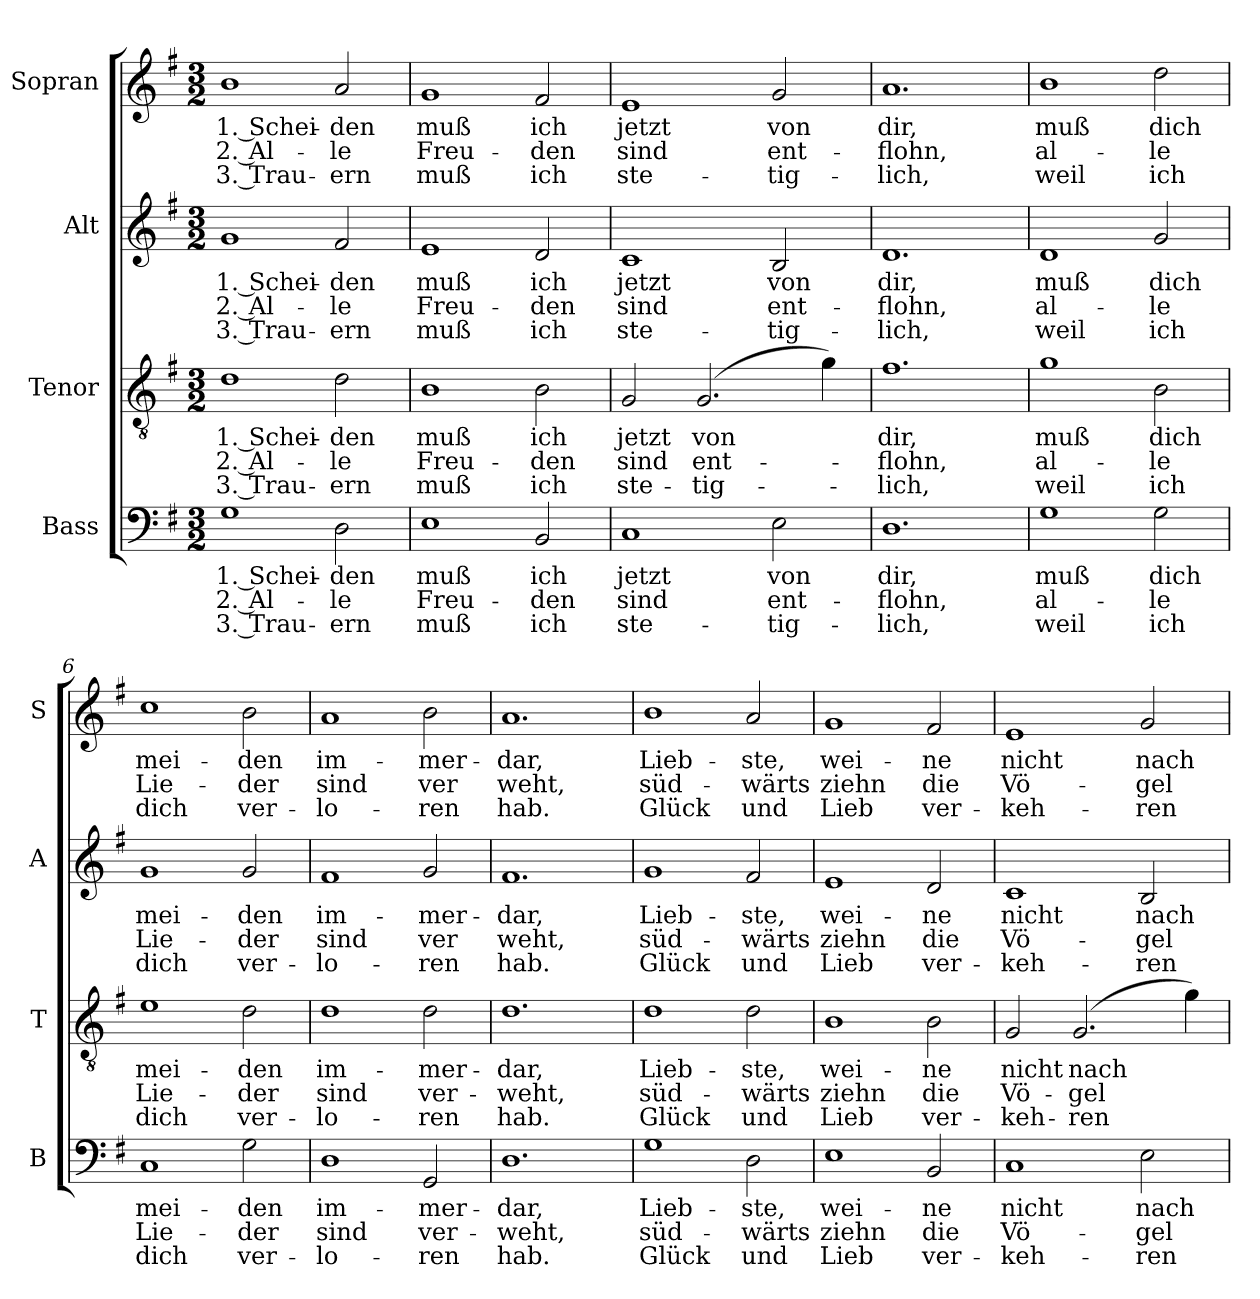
**kern	**text	**text	**text	**kern	**text	**text	**text	**kern	**text	**text	**text	**kern	**text	**text	**text
*part4	*part4	*part4	*part4	*part3	*part3	*part3	*part3	*part2	*part2	*part2	*part2	*part1	*part1	*part1	*part1
*staff4	*staff4	*staff4	*staff4	*staff3	*staff3	*staff3	*staff3	*staff2	*staff2	*staff2	*staff2	*staff1	*staff1	*staff1	*staff1
*I"Bass	*	*	*	*I"Tenor	*	*	*	*I"Alt	*	*	*	*I"Sopran	*	*	*
*I'B	*	*	*	*I'T	*	*	*	*I'A	*	*	*	*I'S	*	*	*
*clefF4	*	*	*	*clefGv2	*	*	*	*clefG2	*	*	*	*clefG2	*	*	*
*k[f#]	*	*	*	*k[f#]	*	*	*	*k[f#]	*	*	*	*k[f#]	*	*	*
*G:	*	*	*	*G:	*	*	*	*G:	*	*	*	*G:	*	*	*
*M3/2	*	*	*	*M3/2	*	*	*	*M3/2	*	*	*	*M3/2	*	*	*
=1	=1	=1	=1	=1	=1	=1	=1	=1	=1	=1	=1	=1	=1	=1	=1
!	!LO:LY:b	!LO:LY:b	!LO:LY:b	!	!LO:LY:b	!LO:LY:b	!LO:LY:b	!	!LO:LY:b	!LO:LY:b	!LO:LY:b	!	!LO:LY:b	!LO:LY:b	!LO:LY:b
1G	1. Schei-	2. Al-	3. Trau-	1d	1. Schei-	2. Al-	3. Trau-	1g	1. Schei-	2. Al-	3. Trau-	1b	1. Schei-	2. Al-	3. Trau-
!	!LO:LY:b	!LO:LY:b	!LO:LY:b	!	!LO:LY:b	!LO:LY:b	!LO:LY:b	!	!LO:LY:b	!LO:LY:b	!LO:LY:b	!	!LO:LY:b	!LO:LY:b	!LO:LY:b
2D\	-den	-le	-ern	2d\	-den	-le	-ern	2f#/	-den	-le	-ern	2a/	-den	-le	-ern
=2	=2	=2	=2	=2	=2	=2	=2	=2	=2	=2	=2	=2	=2	=2	=2
!	!LO:LY:b	!LO:LY:b	!LO:LY:b	!	!LO:LY:b	!LO:LY:b	!LO:LY:b	!	!LO:LY:b	!LO:LY:b	!LO:LY:b	!	!LO:LY:b	!LO:LY:b	!LO:LY:b
1E	muß	Freu-	muß	1B	muß	Freu-	muß	1e	muß	Freu-	muß	1g	muß	Freu-	muß
!	!LO:LY:b	!LO:LY:b	!LO:LY:b	!	!LO:LY:b	!LO:LY:b	!LO:LY:b	!	!LO:LY:b	!LO:LY:b	!LO:LY:b	!	!LO:LY:b	!LO:LY:b	!LO:LY:b
2BB/	ich	-den	ich	2B\	ich	-den	ich	2d/	ich	-den	ich	2f#/	ich	-den	ich
=3	=3	=3	=3	=3	=3	=3	=3	=3	=3	=3	=3	=3	=3	=3	=3
!	!LO:LY:b	!LO:LY:b	!LO:LY:b	!	!LO:LY:b	!LO:LY:b	!LO:LY:b	!	!LO:LY:b	!LO:LY:b	!LO:LY:b	!	!LO:LY:b	!LO:LY:b	!LO:LY:b
1C	jetzt	sind	ste-	2G/	jetzt	sind	ste-	1c	jetzt	sind	ste-	1e	jetzt	sind	ste-
!	!	!	!	!	!LO:LY:b	!LO:LY:b	!LO:LY:b	!	!	!	!	!	!	!	!
.	.	.	.	(>2.G/	von	ent-	-tig-	.	.	.	.	.	.	.	.
!	!LO:LY:b	!LO:LY:b	!LO:LY:b	!	!	!	!	!	!LO:LY:b	!LO:LY:b	!LO:LY:b	!	!LO:LY:b	!LO:LY:b	!LO:LY:b
2E\	von	ent-	-tig-	.	.	.	.	2B/	von	ent-	-tig-	2g/	von	ent-	-tig-
.	.	.	.	4g\)	.	.	.	.	.	.	.	.	.	.	.
=4	=4	=4	=4	=4	=4	=4	=4	=4	=4	=4	=4	=4	=4	=4	=4
!	!LO:LY:b	!LO:LY:b	!LO:LY:b	!	!LO:LY:b	!LO:LY:b	!LO:LY:b	!	!LO:LY:b	!LO:LY:b	!LO:LY:b	!	!LO:LY:b	!LO:LY:b	!LO:LY:b
1.D	dir,	-flohn,	-lich,	1.f#	dir,	-flohn,	-lich,	1.d	dir,	-flohn,	-lich,	1.a	dir,	-flohn,	-lich,
=5	=5	=5	=5	=5	=5	=5	=5	=5	=5	=5	=5	=5	=5	=5	=5
!	!LO:LY:b	!LO:LY:b	!LO:LY:b	!	!LO:LY:b	!LO:LY:b	!LO:LY:b	!	!LO:LY:b	!LO:LY:b	!LO:LY:b	!	!LO:LY:b	!LO:LY:b	!LO:LY:b
1G	muß	al-	weil	1g	muß	al-	weil	1d	muß	al-	weil	1b	muß	al-	weil
!	!LO:LY:b	!LO:LY:b	!LO:LY:b	!	!LO:LY:b	!LO:LY:b	!LO:LY:b	!	!LO:LY:b	!LO:LY:b	!LO:LY:b	!	!LO:LY:b	!LO:LY:b	!LO:LY:b
2G\	dich	-le	ich	2B\	dich	-le	ich	2g/	dich	-le	ich	2dd\	dich	-le	ich
!!LO:LB:g=z
=6	=6	=6	=6	=6	=6	=6	=6	=6	=6	=6	=6	=6	=6	=6	=6
!	!LO:LY:b	!LO:LY:b	!LO:LY:b	!	!LO:LY:b	!LO:LY:b	!LO:LY:b	!	!LO:LY:b	!LO:LY:b	!LO:LY:b	!	!LO:LY:b	!LO:LY:b	!LO:LY:b
1C	mei-	Lie-	dich	1e	mei-	Lie-	dich	1g	mei-	Lie-	dich	1cc	mei-	Lie-	dich
!	!LO:LY:b	!LO:LY:b	!LO:LY:b	!	!LO:LY:b	!LO:LY:b	!LO:LY:b	!	!LO:LY:b	!LO:LY:b	!LO:LY:b	!	!LO:LY:b	!LO:LY:b	!LO:LY:b
2G\	-den	-der	ver-	2d\	-den	-der	ver-	2g/	-den	-der	ver-	2b\	-den	-der	ver-
=7	=7	=7	=7	=7	=7	=7	=7	=7	=7	=7	=7	=7	=7	=7	=7
!	!LO:LY:b	!LO:LY:b	!LO:LY:b	!	!LO:LY:b	!LO:LY:b	!LO:LY:b	!	!LO:LY:b	!LO:LY:b	!LO:LY:b	!	!LO:LY:b	!LO:LY:b	!LO:LY:b
1D	im-	sind	-lo-	1d	im-	sind	-lo-	1f#	im-	sind	-lo-	1a	im-	sind	-lo-
!	!LO:LY:b	!LO:LY:b	!LO:LY:b	!	!LO:LY:b	!LO:LY:b	!LO:LY:b	!	!LO:LY:b	!LO:LY:b	!LO:LY:b	!	!LO:LY:b	!LO:LY:b	!LO:LY:b
2GG/	-mer-	ver-	-ren	2d\	-mer-	ver-	-ren	2g/	-mer-	ver	-ren	2b\	-mer-	ver	-ren
=8	=8	=8	=8	=8	=8	=8	=8	=8	=8	=8	=8	=8	=8	=8	=8
!	!LO:LY:b	!LO:LY:b	!LO:LY:b	!	!LO:LY:b	!LO:LY:b	!LO:LY:b	!	!LO:LY:b	!LO:LY:b	!LO:LY:b	!	!LO:LY:b	!LO:LY:b	!LO:LY:b
1.D	-dar,	-weht,	hab.	1.d	-dar,	-weht,	hab.	1.f#	-dar,	weht,	hab.	1.a	-dar,	weht,	hab.
=9	=9	=9	=9	=9	=9	=9	=9	=9	=9	=9	=9	=9	=9	=9	=9
!	!LO:LY:b	!LO:LY:b	!LO:LY:b	!	!LO:LY:b	!LO:LY:b	!LO:LY:b	!	!LO:LY:b	!LO:LY:b	!LO:LY:b	!	!LO:LY:b	!LO:LY:b	!LO:LY:b
1G	Lieb-	süd-	Glück	1d	Lieb-	süd-	Glück	1g	Lieb-	süd-	Glück	1b	Lieb-	süd-	Glück
!	!LO:LY:b	!LO:LY:b	!LO:LY:b	!	!LO:LY:b	!LO:LY:b	!LO:LY:b	!	!LO:LY:b	!LO:LY:b	!LO:LY:b	!	!LO:LY:b	!LO:LY:b	!LO:LY:b
2D\	-ste,	-wärts	und	2d\	-ste,	-wärts	und	2f#/	-ste,	-wärts	und	2a/	-ste,	-wärts	und
=10	=10	=10	=10	=10	=10	=10	=10	=10	=10	=10	=10	=10	=10	=10	=10
!	!LO:LY:b	!LO:LY:b	!LO:LY:b	!	!LO:LY:b	!LO:LY:b	!LO:LY:b	!	!LO:LY:b	!LO:LY:b	!LO:LY:b	!	!LO:LY:b	!LO:LY:b	!LO:LY:b
1E	wei-	ziehn	Lieb	1B	wei-	ziehn	Lieb	1e	wei-	ziehn	Lieb	1g	wei-	ziehn	Lieb
!	!LO:LY:b	!LO:LY:b	!LO:LY:b	!	!LO:LY:b	!LO:LY:b	!LO:LY:b	!	!LO:LY:b	!LO:LY:b	!LO:LY:b	!	!LO:LY:b	!LO:LY:b	!LO:LY:b
2BB/	-ne	die	ver-	2B\	-ne	die	ver-	2d/	-ne	die	ver-	2f#/	-ne	die	ver-
!!LO:PB:g=z
=11	=11	=11	=11	=11	=11	=11	=11	=11	=11	=11	=11	=11	=11	=11	=11
!	!LO:LY:b	!LO:LY:b	!LO:LY:b	!	!LO:LY:b	!LO:LY:b	!LO:LY:b	!	!LO:LY:b	!LO:LY:b	!LO:LY:b	!	!LO:LY:b	!LO:LY:b	!LO:LY:b
1C	nicht	Vö-	-keh-	2G/	nicht	Vö-	-keh-	1c	nicht	Vö-	-keh-	1e	nicht	Vö-	-keh-
!	!	!	!	!	!LO:LY:b	!LO:LY:b	!LO:LY:b	!	!	!	!	!	!	!	!
.	.	.	.	(>2.G/	nach	-gel	-ren	.	.	.	.	.	.	.	.
!	!LO:LY:b	!LO:LY:b	!LO:LY:b	!	!	!	!	!	!LO:LY:b	!LO:LY:b	!LO:LY:b	!	!LO:LY:b	!LO:LY:b	!LO:LY:b
2E\	nach	-gel	-ren	.	.	.	.	2B/	nach	-gel	-ren	2g/	nach	-gel	-ren
.	.	.	.	4g\)	.	.	.	.	.	.	.	.	.	.	.
=	=	=	=	=	=	=	=	=	=	=	=	=	=	=	=
*-	*-	*-	*-	*-	*-	*-	*-	*-	*-	*-	*-	*-	*-	*-	*-
